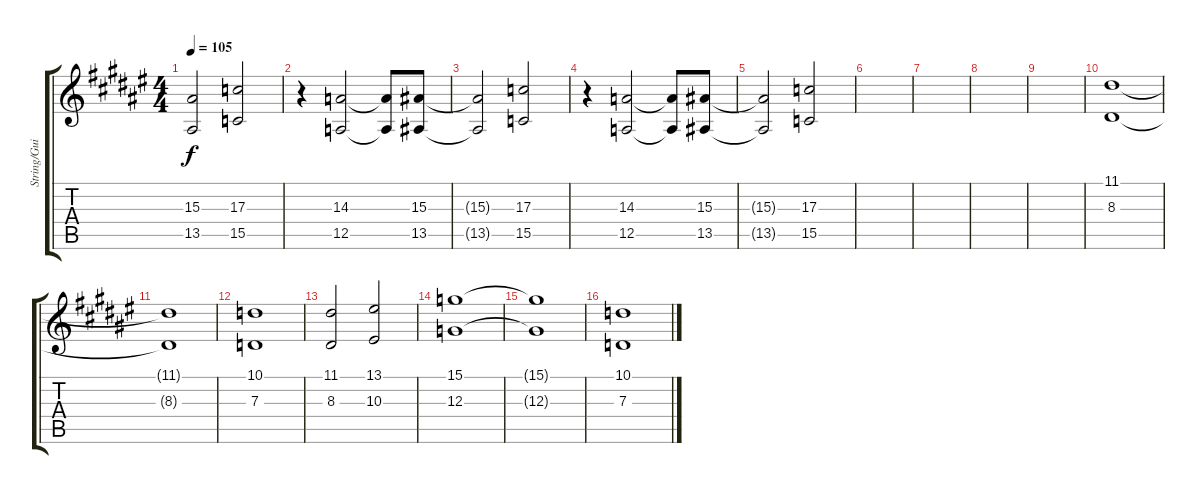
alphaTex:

\track ("String/Guitar Thingy" "String/Gui") {instrument stringensemble1}
\staff {score tabs}
\tuning (E4 B3 G3 D3 A2 E2) {hide}
\ts (4 4)
\tempo 105
\clef g2
\ks d#minor
(15.3 13.5).2{dy f} (17.3 15.5).2 |
r.4 (14.3 12.5).2 (14.3{t} 12.5{t}).8 (15.3 13.5).8 |
(15.3{t} 13.5{t}).2 (17.3 15.5).2 |
r.4 (14.3 12.5).2 (14.3{t} 12.5{t}).8 (15.3 13.5).8 |
(15.3{t} 13.5{t}).2 (17.3 15.5).2 |
|
|
|
|
(11.1 8.3).1 |
(11.1{t} 8.3{t}).1 |
(10.1 7.3).1 |
(11.1 8.3).2 (13.1 10.3).2 |
(15.1 12.3).1 |
(15.1{t} 12.3{t}).1 |
(10.1 7.3).1
